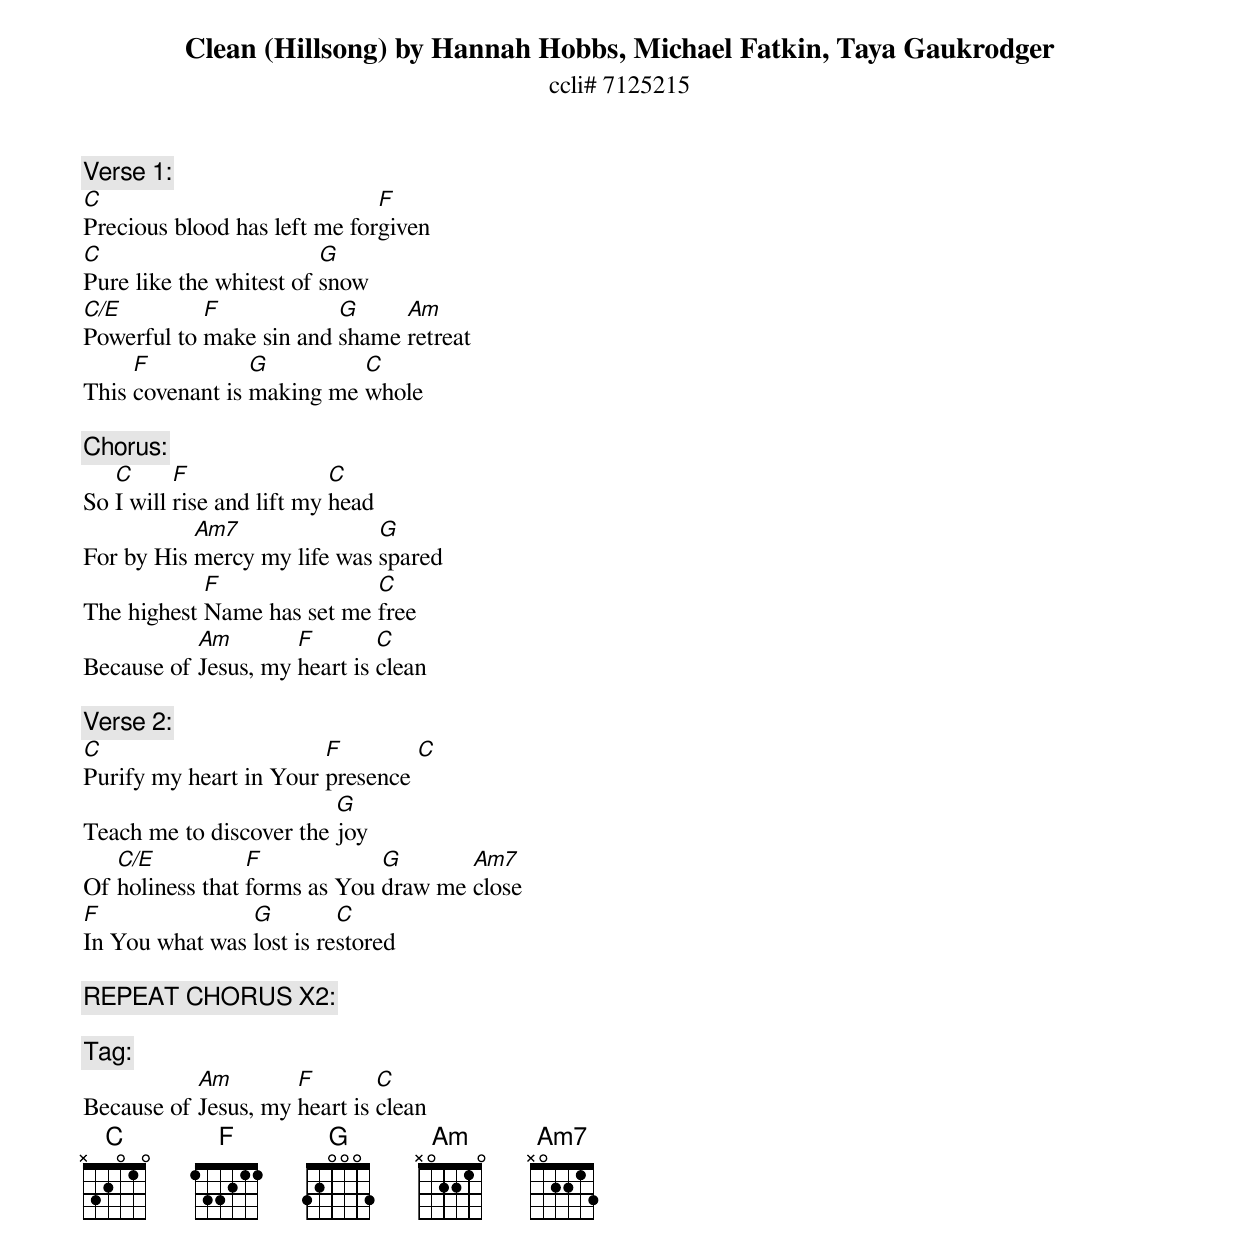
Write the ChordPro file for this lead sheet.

{title: Clean (Hillsong) by Hannah Hobbs, Michael Fatkin, Taya Gaukrodger}
{subtitle: ccli# 7125215 }

{c: Verse 1: }
[C]Precious blood has left me for[F]given
[C]Pure like the whitest of [G]snow
[C/E]Powerful to [F]make sin and [G]shame [Am]retreat
This [F]covenant is [G]making me [C]whole

{c: Chorus: }
So [C]I will [F]rise and lift my [C]head
For by His [Am7]mercy my life was [G]spared
The highest [F]Name has set me [C]free
Because of [Am]Jesus, my [F]heart is [C]clean

{c: Verse 2: }
[C]Purify my heart in Your [F]presence [C]
Teach me to discover the [G]joy
Of [C/E]holiness that [F]forms as You [G]draw me [Am7]close
[F]In You what was [G]lost is re[C]stored

{c: REPEAT CHORUS X2: }

{c: Tag: }
Because of [Am]Jesus, my [F]heart is [C]clean
